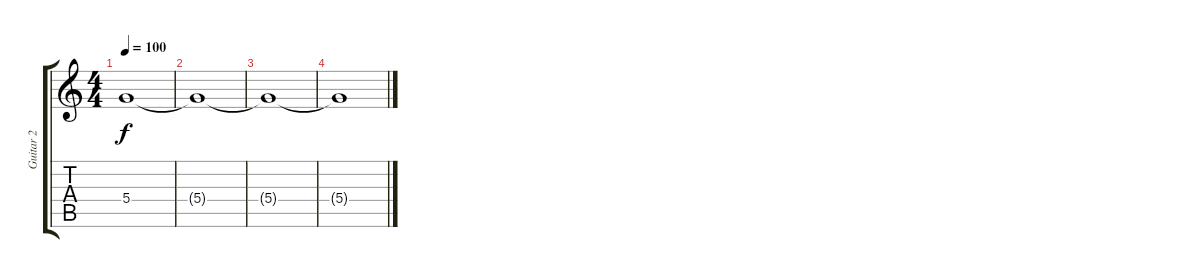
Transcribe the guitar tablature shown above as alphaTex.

\track ("Guitar 2" "Guitar 2") {instrument electricguitarjazz}
\staff {score tabs}
\tuning (E4 B3 G3 D3 A2 E2) {hide}
\ts (4 4)
\tempo 100
\clef g2
\ks c
5.4.1{dy f volume 0} |
5.4{t}.1 |
5.4{t}.1 |
5.4{t}.1
